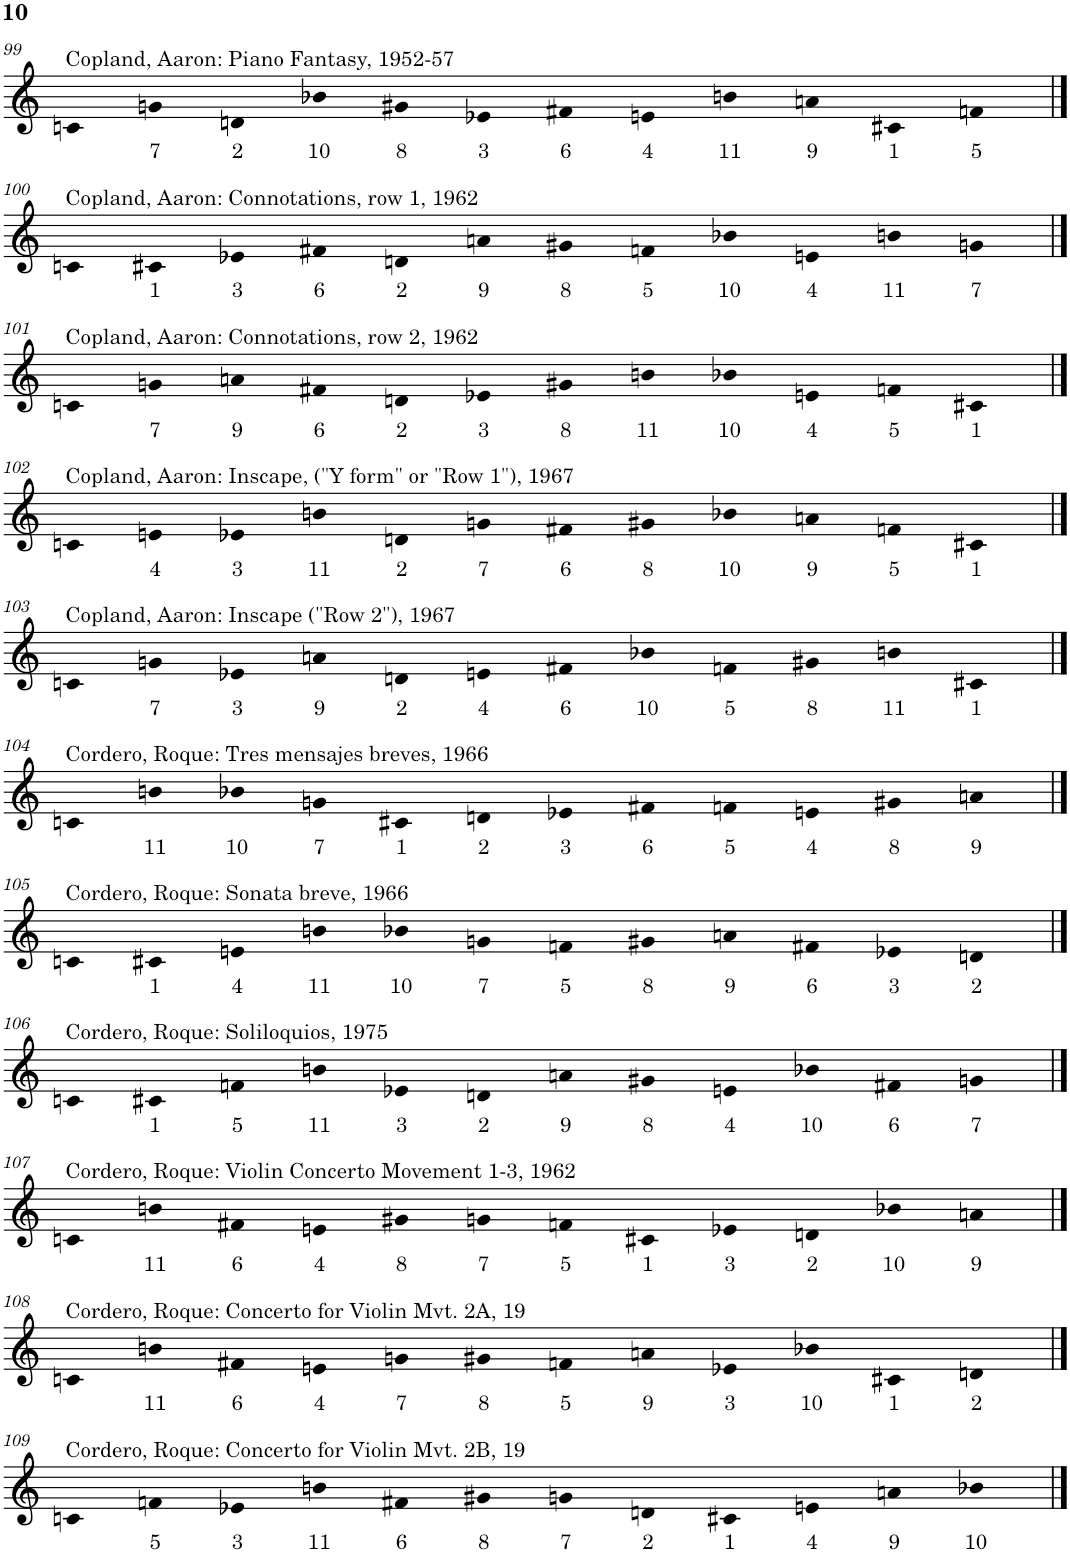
**kern	**text
*part1	*part1
*staff1	*staff1
*I"Piano	*
*I'Pno	*
!!LO:PB:g=z
*clefG2	*
*k[]	*
*M12/4	*
=99	=99
!LO:TX:a:t=Copland, Aaron&colon; Piano Fantasy, 1952-57	!
4cn	.
!	!LO:LY:b
4gn	7
!	!LO:LY:b
4dn	2
!	!LO:LY:b
4b-X	10
!	!LO:LY:b
4g#X	8
!	!LO:LY:b
4e-X	3
!	!LO:LY:b
4f#X	6
!	!LO:LY:b
4en	4
!	!LO:LY:b
4bn	11
!	!LO:LY:b
4an	9
!	!LO:LY:b
4c#X	1
!	!LO:LY:b
4fn	5
!!LO:LB:g=z
==100	==100
!LO:TX:a:t=Copland, Aaron&colon; Connotations, row 1, 1962	!
4cn	.
!	!LO:LY:b
4c#X	1
!	!LO:LY:b
4e-X	3
!	!LO:LY:b
4f#X	6
!	!LO:LY:b
4dn	2
!	!LO:LY:b
4an	9
!	!LO:LY:b
4g#X	8
!	!LO:LY:b
4fn	5
!	!LO:LY:b
4b-X	10
!	!LO:LY:b
4en	4
!	!LO:LY:b
4bn	11
!	!LO:LY:b
4gn	7
!!LO:LB:g=z
==101	==101
!LO:TX:a:t=Copland, Aaron&colon; Connotations, row 2, 1962	!
4cn	.
!	!LO:LY:b
4gn	7
!	!LO:LY:b
4an	9
!	!LO:LY:b
4f#X	6
!	!LO:LY:b
4dn	2
!	!LO:LY:b
4e-X	3
!	!LO:LY:b
4g#X	8
!	!LO:LY:b
4bn	11
!	!LO:LY:b
4b-X	10
!	!LO:LY:b
4en	4
!	!LO:LY:b
4fn	5
!	!LO:LY:b
4c#X	1
!!LO:LB:g=z
==102	==102
!LO:TX:a:t=Copland, Aaron&colon; Inscape, ("Y form" or "Row 1"), 1967	!
4cn	.
!	!LO:LY:b
4en	4
!	!LO:LY:b
4e-X	3
!	!LO:LY:b
4bn	11
!	!LO:LY:b
4dn	2
!	!LO:LY:b
4gn	7
!	!LO:LY:b
4f#X	6
!	!LO:LY:b
4g#X	8
!	!LO:LY:b
4b-X	10
!	!LO:LY:b
4an	9
!	!LO:LY:b
4fn	5
!	!LO:LY:b
4c#X	1
!!LO:LB:g=z
==103	==103
!LO:TX:a:t=Copland, Aaron&colon; Inscape ("Row 2"), 1967	!
4cn	.
!	!LO:LY:b
4gn	7
!	!LO:LY:b
4e-X	3
!	!LO:LY:b
4an	9
!	!LO:LY:b
4dn	2
!	!LO:LY:b
4en	4
!	!LO:LY:b
4f#X	6
!	!LO:LY:b
4b-X	10
!	!LO:LY:b
4fn	5
!	!LO:LY:b
4g#X	8
!	!LO:LY:b
4bn	11
!	!LO:LY:b
4c#X	1
!!LO:LB:g=z
==104	==104
!LO:TX:a:t=Cordero, Roque&colon; Tres mensajes breves, 1966	!
4cn	.
!	!LO:LY:b
4bn	11
!	!LO:LY:b
4b-X	10
!	!LO:LY:b
4gn	7
!	!LO:LY:b
4c#X	1
!	!LO:LY:b
4dn	2
!	!LO:LY:b
4e-X	3
!	!LO:LY:b
4f#X	6
!	!LO:LY:b
4fn	5
!	!LO:LY:b
4en	4
!	!LO:LY:b
4g#X	8
!	!LO:LY:b
4an	9
!!LO:LB:g=z
==105	==105
!LO:TX:a:t=Cordero, Roque&colon; Sonata breve, 1966	!
4cn	.
!	!LO:LY:b
4c#X	1
!	!LO:LY:b
4en	4
!	!LO:LY:b
4bn	11
!	!LO:LY:b
4b-X	10
!	!LO:LY:b
4gn	7
!	!LO:LY:b
4fn	5
!	!LO:LY:b
4g#X	8
!	!LO:LY:b
4an	9
!	!LO:LY:b
4f#X	6
!	!LO:LY:b
4e-X	3
!	!LO:LY:b
4dn	2
!!LO:LB:g=z
==106	==106
!LO:TX:a:t=Cordero, Roque&colon; Soliloquios, 1975	!
4cn	.
!	!LO:LY:b
4c#X	1
!	!LO:LY:b
4fn	5
!	!LO:LY:b
4bn	11
!	!LO:LY:b
4e-X	3
!	!LO:LY:b
4dn	2
!	!LO:LY:b
4an	9
!	!LO:LY:b
4g#X	8
!	!LO:LY:b
4en	4
!	!LO:LY:b
4b-X	10
!	!LO:LY:b
4f#X	6
!	!LO:LY:b
4gn	7
!!LO:LB:g=z
==107	==107
!LO:TX:a:t=Cordero, Roque&colon; Violin Concerto Movement 1-3, 1962	!
4cn	.
!	!LO:LY:b
4bn	11
!	!LO:LY:b
4f#X	6
!	!LO:LY:b
4en	4
!	!LO:LY:b
4g#X	8
!	!LO:LY:b
4gn	7
!	!LO:LY:b
4fn	5
!	!LO:LY:b
4c#X	1
!	!LO:LY:b
4e-X	3
!	!LO:LY:b
4dn	2
!	!LO:LY:b
4b-X	10
!	!LO:LY:b
4an	9
!!LO:LB:g=z
==108	==108
!LO:TX:a:t=Cordero, Roque&colon; Concerto for Violin Mvt. 2A, 19	!
4cn	.
!	!LO:LY:b
4bn	11
!	!LO:LY:b
4f#X	6
!	!LO:LY:b
4en	4
!	!LO:LY:b
4gn	7
!	!LO:LY:b
4g#X	8
!	!LO:LY:b
4fn	5
!	!LO:LY:b
4an	9
!	!LO:LY:b
4e-X	3
!	!LO:LY:b
4b-X	10
!	!LO:LY:b
4c#X	1
!	!LO:LY:b
4dn	2
!!LO:LB:g=z
==109	==109
!LO:TX:a:t=Cordero, Roque&colon; Concerto for Violin Mvt. 2B, 19	!
4cn	.
!	!LO:LY:b
4fn	5
!	!LO:LY:b
4e-X	3
!	!LO:LY:b
4bn	11
!	!LO:LY:b
4f#X	6
!	!LO:LY:b
4g#X	8
!	!LO:LY:b
4gn	7
!	!LO:LY:b
4dn	2
!	!LO:LY:b
4c#X	1
!	!LO:LY:b
4en	4
!	!LO:LY:b
4an	9
!	!LO:LY:b
4b-X	10
==	==
*-	*-
